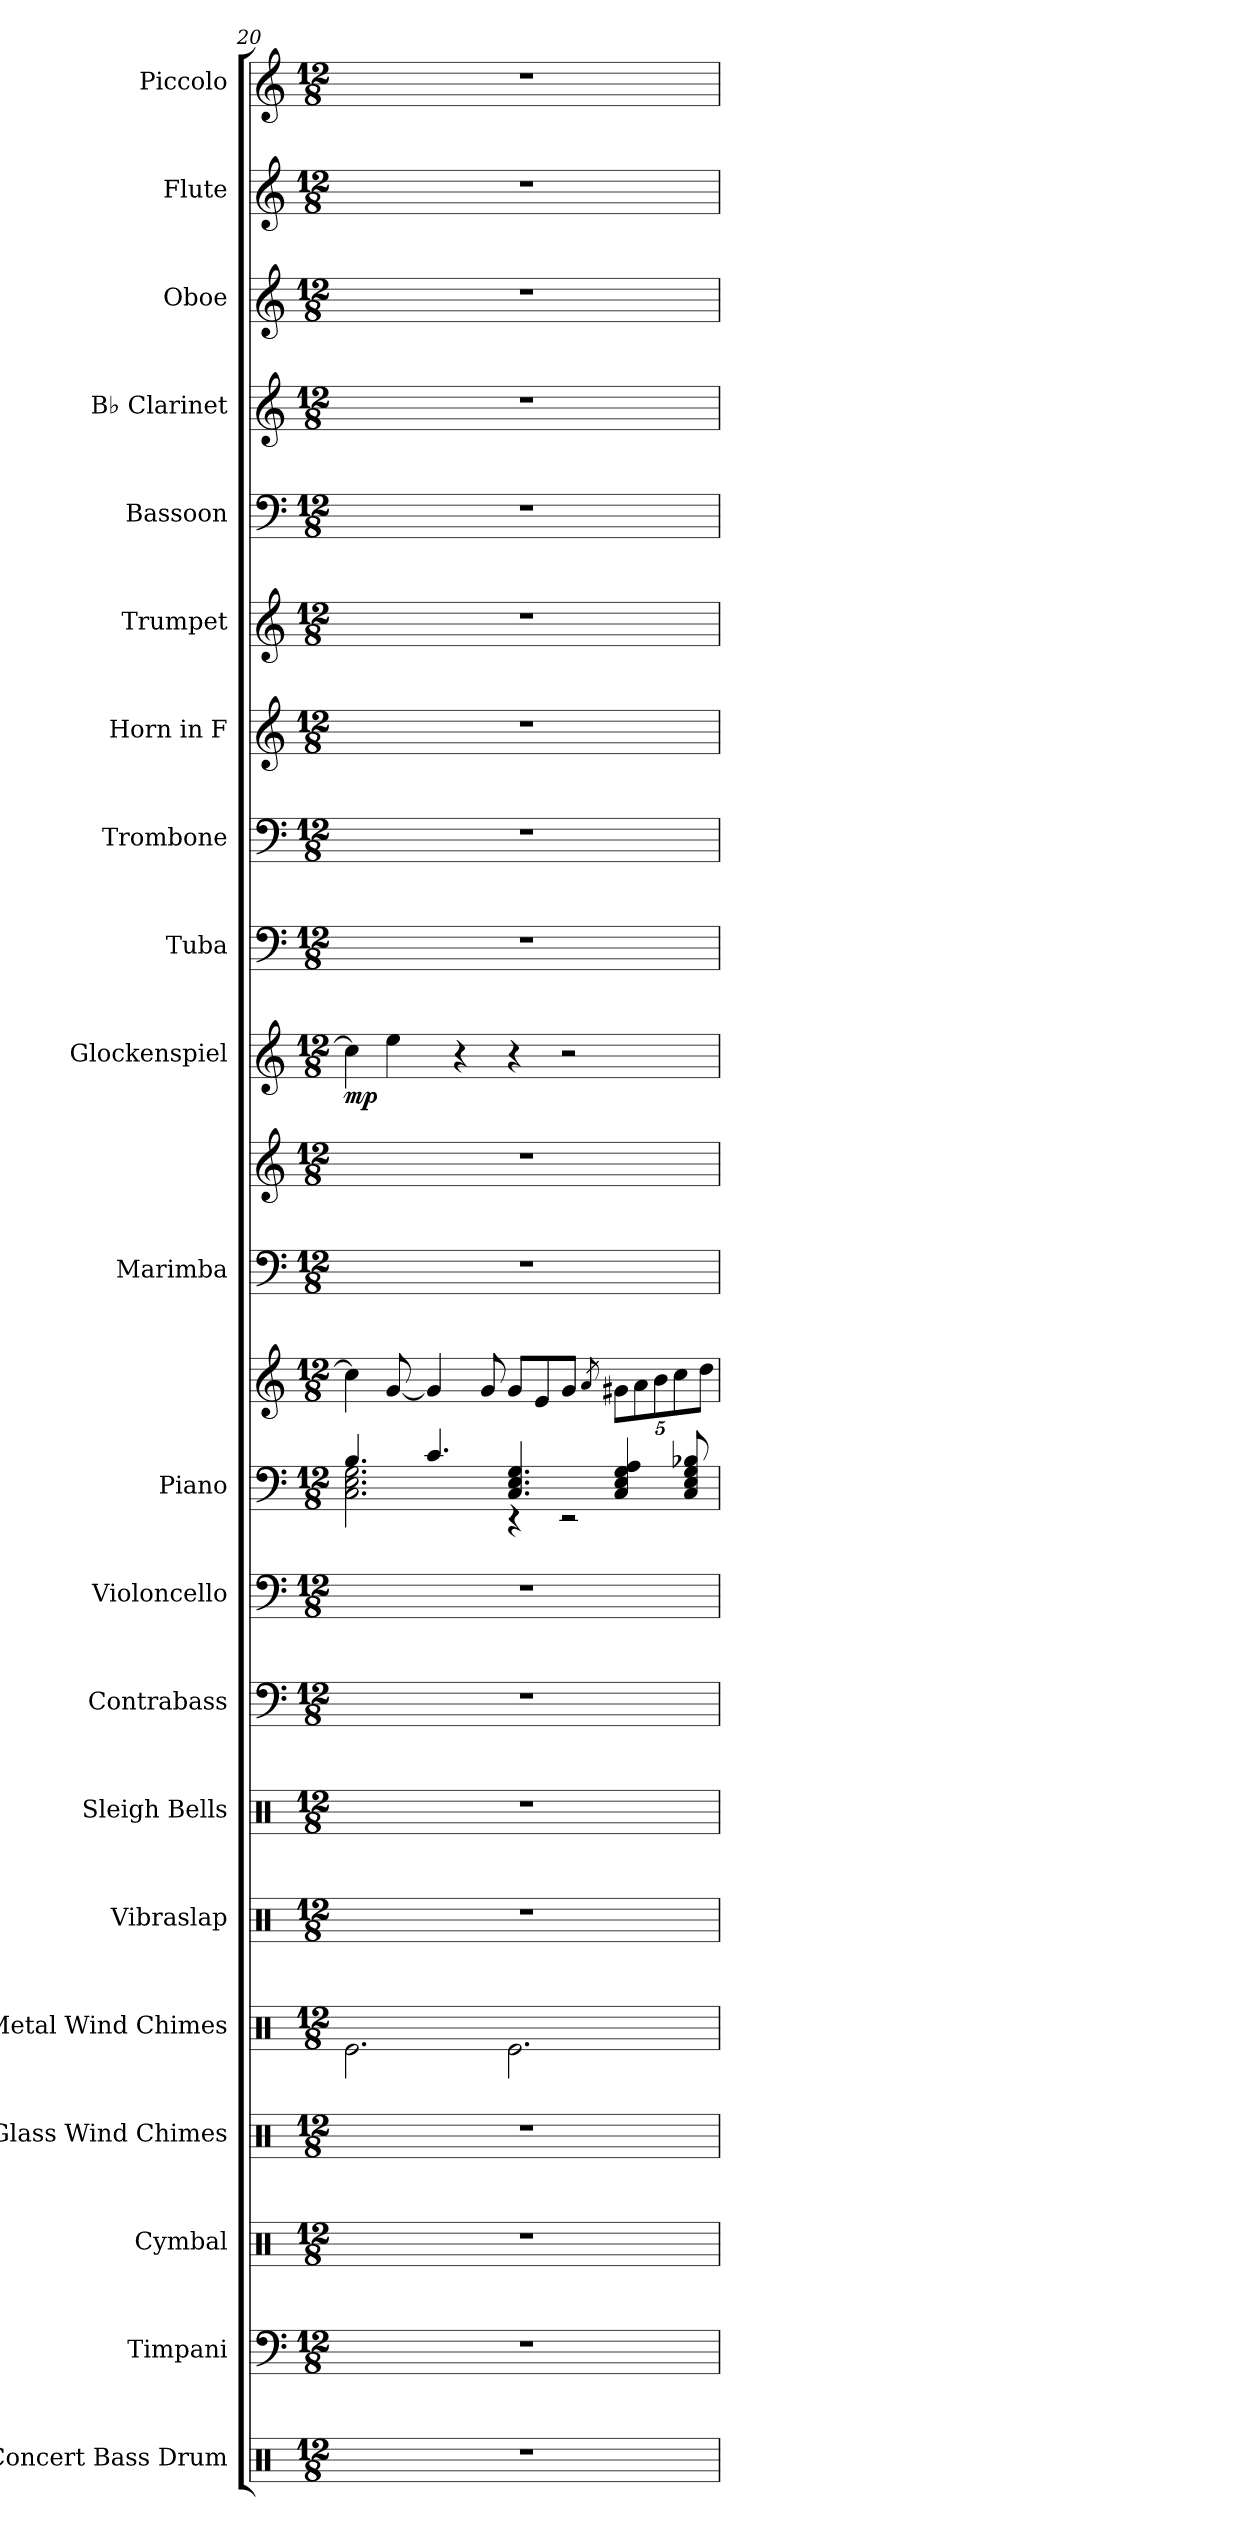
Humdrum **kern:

**kern	**kern	**kern	**kern	**kern	**kern	**kern	**kern	**kern	**kern	**kern	**kern	**kern	**kern	**dynam	**kern	**kern	**kern	**kern	**kern	**kern	**kern	**kern	**kern
*part21	*part20	*part19	*part18	*part17	*part16	*part15	*part14	*part13	*part12	*part12	*part11	*part11	*part10	*part10	*part9	*part8	*part7	*part6	*part5	*part4	*part3	*part2	*part1
*staff23	*staff22	*staff21	*staff20	*staff19	*staff18	*staff17	*staff16	*staff15	*staff14	*staff13	*staff12	*staff11	*staff10	*staff10	*staff9	*staff8	*staff7	*staff6	*staff5	*staff4	*staff3	*staff2	*staff1
*I"Concert Bass Drum	*I"Timpani	*I"Cymbal	*I"Glass Wind Chimes	*I"Metal Wind Chimes	*I"Vibraslap	*I"Sleigh Bells	*I"Contrabass	*I"Violoncello	*I"Piano	*	*I"Marimba	*	*I"Glockenspiel	*	*I"Tuba	*I"Trombone	*I"Horn in F	*I"Trumpet	*I"Bassoon	*I"B♭ Clarinet	*I"Oboe	*I"Flute	*I"Piccolo
*I'Con. BD	*I'Timp.	*I'Cym.	*I'Gl. Wn Ch.	*I'Met. Wn Ch.	*I'Vibslp.	*I'Sle. Be.	*I'Cb.	*I'Vc.	*I'Pno.	*	*I'Mrm.	*	*I'Glock.	*	*I'Tba.	*I'Tbn.	*	*I'Tpt.	*I'Bsn.	*I'B♭ Cl.	*I'Ob.	*I'Fl.	*I'Picc.
*clefX	*clefF4	*clefX	*clefX	*clefX	*clefX	*clefX	*clefF4	*clefF4	*clefF4	*clefG2	*clefF4	*clefG2	*clefG2	*	*clefF4	*clefF4	*clefG2	*clefG2	*clefF4	*clefG2	*clefG2	*clefG2	*clefG2
*	*	*	*	*	*	*	*ITrd7c12	*	*	*	*	*	*ITrd-14c-24	*	*	*	*ITrd4c7	*ITrd1c2	*	*ITrd1c2	*	*	*ITrd-7c-12
*k[]	*k[]	*k[]	*k[]	*k[]	*k[]	*k[]	*k[]	*k[]	*k[]	*k[]	*k[]	*k[]	*k[]	*	*k[]	*k[]	*k[b-]	*k[b-e-]	*k[]	*k[b-e-]	*k[]	*k[]	*k[]
*M12/8	*M12/8	*M12/8	*M12/8	*M12/8	*M12/8	*M12/8	*M12/8	*M12/8	*M12/8	*M12/8	*M12/8	*M12/8	*M12/8	*	*M12/8	*M12/8	*M12/8	*M12/8	*M12/8	*M12/8	*M12/8	*M12/8	*M12/8
=20	=20	=20	=20	=20	=20	=20	=20	=20	=20	=20	=20	=20	=20	=20	=20	=20	=20	=20	=20	=20	=20	=20	=20
*	*	*	*	*	*	*	*	*	*^	*	*	*	*	*	*	*	*	*	*	*	*	*	*
!	!	!	!	!	!	!	!	!	!	!	!	!	!	!	!LO:DY:b	!	!	!	!	!	!	!	!	!
1.r	1.r	1.r	1.r	2.Re\	1.r	1.r	1.r	1.r	4.B/	2.C\ 2.E\ 2.G\	4cc\]	1.r	1.r	4cccc\]	mp	1.r	1.r	1.r	1.r	1.r	1.r	1.r	1.r	1.r
.	.	.	.	.	.	.	.	.	.	.	[8g/	.	.	4eeee\	.	.	.	.	.	.	.	.	.	.
.	.	.	.	.	.	.	.	.	4.c/	.	4g/]	.	.	.	.	.	.	.	.	.	.	.	.	.
.	.	.	.	.	.	.	.	.	.	.	.	.	.	4r	.	.	.	.	.	.	.	.	.	.
.	.	.	.	.	.	.	.	.	.	.	8g/	.	.	.	.	.	.	.	.	.	.	.	.	.
.	.	.	.	2.Re\	.	.	.	.	4.C/ 4.E/ 4.G/	4r	8g/L	.	.	4r	.	.	.	.	.	.	.	.	.	.
.	.	.	.	.	.	.	.	.	.	.	8e/	.	.	.	.	.	.	.	.	.	.	.	.	.
.	.	.	.	.	.	.	.	.	.	2r	8g/J	.	.	2r	.	.	.	.	.	.	.	.	.	.
.	.	.	.	.	.	.	.	.	.	.	8qa/	.	.	.	.	.	.	.	.	.	.	.	.	.
*	*	*	*	*	*	*	*	*	*	*	*Xbrackettup	*	*	*	*	*	*	*	*	*	*	*	*	*
.	.	.	.	.	.	.	.	.	4C/ 4E/ 4G/ 4A/	.	40%3g#X\L	.	.	.	.	.	.	.	.	.	.	.	.	.
.	.	.	.	.	.	.	.	.	.	.	40%3a\	.	.	.	.	.	.	.	.	.	.	.	.	.
.	.	.	.	.	.	.	.	.	.	.	40%3b\	.	.	.	.	.	.	.	.	.	.	.	.	.
.	.	.	.	.	.	.	.	.	.	.	40%3cc\	.	.	.	.	.	.	.	.	.	.	.	.	.
.	.	.	.	.	.	.	.	.	8C/ 8E/ 8G/ 8B-X/	.	.	.	.	.	.	.	.	.	.	.	.	.	.	.
.	.	.	.	.	.	.	.	.	.	.	40%3dd\J	.	.	.	.	.	.	.	.	.	.	.	.	.
*	*	*	*	*	*	*	*	*	*v	*v	*	*	*	*	*	*	*	*	*	*	*	*	*	*
=	=	=	=	=	=	=	=	=	=	=	=	=	=	=	=	=	=	=	=	=	=	=	=
*-	*-	*-	*-	*-	*-	*-	*-	*-	*-	*-	*-	*-	*-	*-	*-	*-	*-	*-	*-	*-	*-	*-	*-
